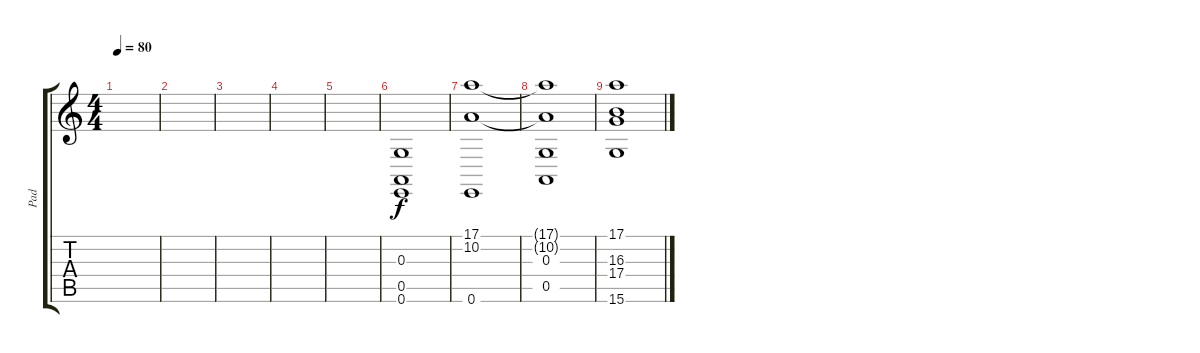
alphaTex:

\track ("Pad" "Pad") {instrument fx6goblins}
\staff {score tabs}
\tuning (E4 B3 G3 D3 A2 E2) {hide}
\ts (4 4)
\tempo 80
\clef g2
\ks c
|
|
|
|
|
(0.3 0.5 0.6).1 |
(17.1 10.2 0.6).1 |
(17.1{t} 10.2{t} 0.3 0.5).1 |
(17.1 16.3 17.4 15.6).1
